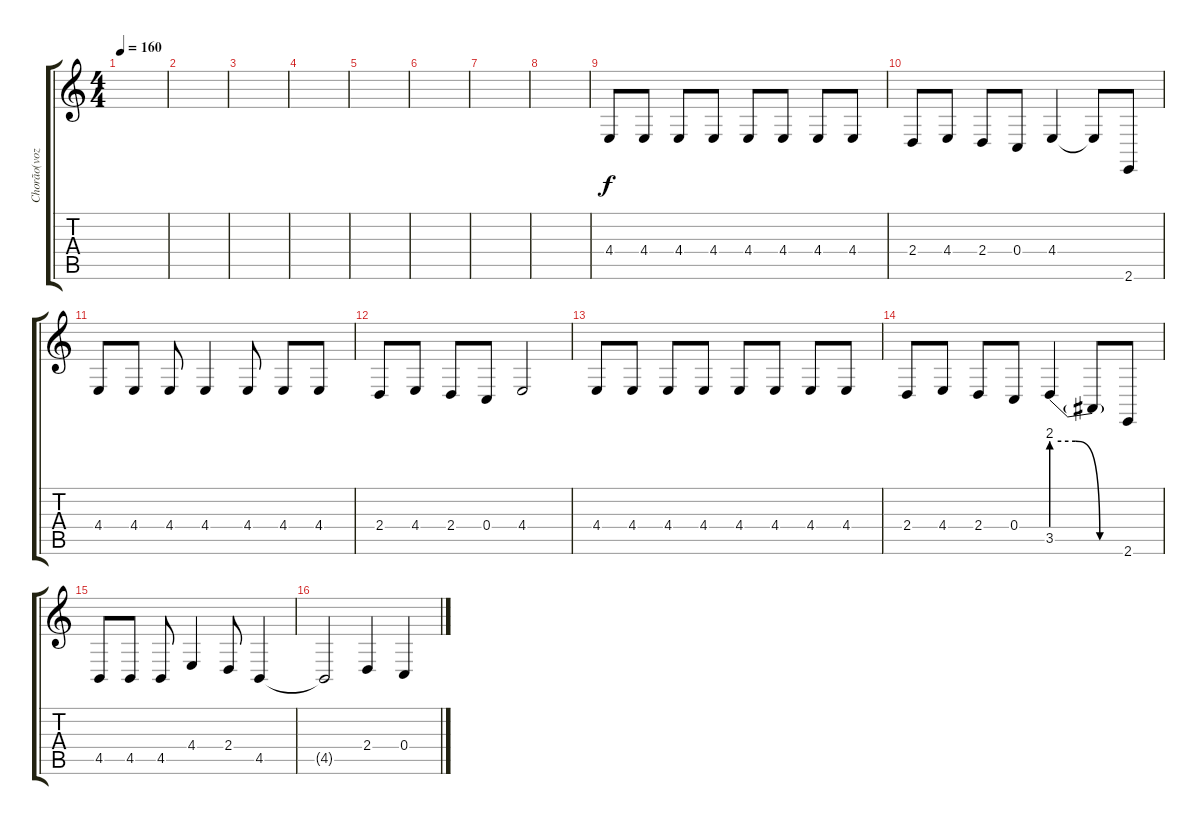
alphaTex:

\track ("Chorão(voz)" "Chorão(voz") {instrument bassoon}
\staff {score tabs}
\tuning (D4 A3 F3 C3 G2 D2) {hide}
\ts (4 4)
\tempo 160
\clef g2
\ks c
|
|
|
|
|
|
|
|
4.4.8 4.4.8 4.4.8 4.4.8 4.4.8 4.4.8 4.4.8 4.4.8 |
2.4.8 4.4.8 2.4.8 0.4.8 4.4.4 4.4{t}.8 2.6.8 |
4.4.8 4.4.8 4.4.8 4.4.4 4.4.8 4.4.8 4.4.8 |
2.4.8 4.4.8 2.4.8 0.4.8 4.4.2 |
4.4.8 4.4.8 4.4.8 4.4.8 4.4.8 4.4.8 4.4.8 4.4.8 |
2.4.8 4.4.8 2.4.8 0.4.8 3.5{be (custom 0 8 20 8 40 0 60 0)}.4 3.5{t}.8 2.6.8 |
4.5.8 4.5.8 4.5.8 4.4.4 2.4.8 4.5.4 |
4.5{t}.2 2.4.4 0.4.4
